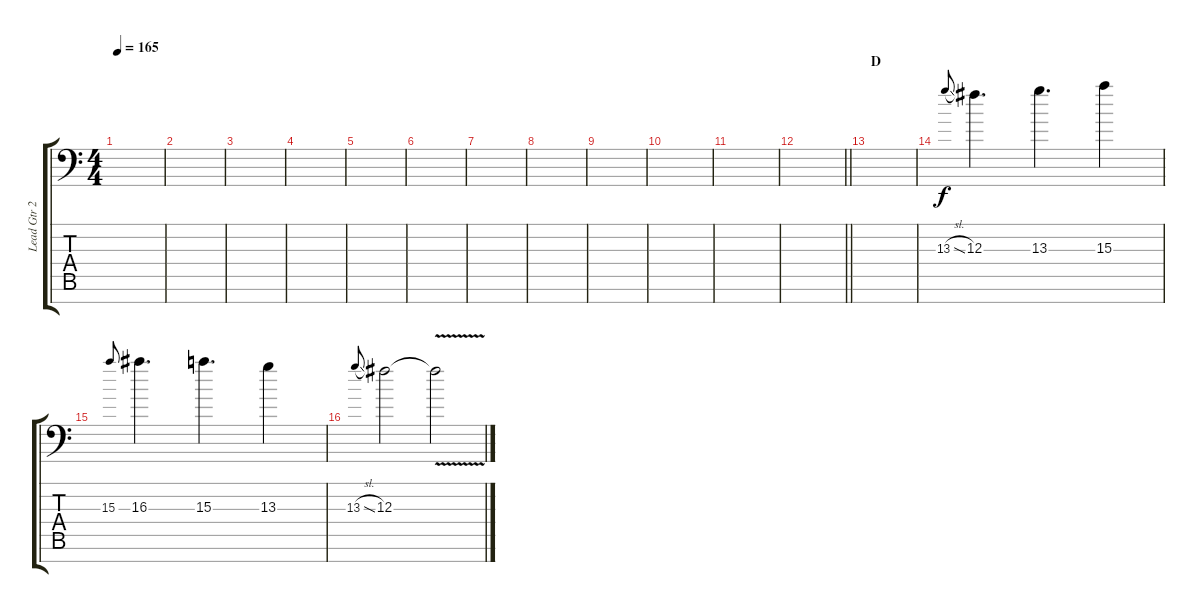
\track ("Lead Gtr 2" "Lead Gtr 2") {instrument distortionguitar}
\staff {score tabs}
\tuning (Eb4 Bb3 Gb3 Db3 Ab2 Eb2 Bb1) {hide}
\ts (4 4)
\tempo 165
\clef f4
\ks c
|
|
|
|
|
|
|
|
|
|
|
\barLineRight lightlight
|
\section ("" "D")
|
13.3{sl}.8{gr onbeat} 12.3.4{d} 13.3.4{d} 15.3.4 |
15.3.8{gr onbeat} 16.3.4{d} 15.3.4{d} 13.3.4 |
13.3{sl}.8{gr onbeat} 12.3.2 12.3{v t}.2
